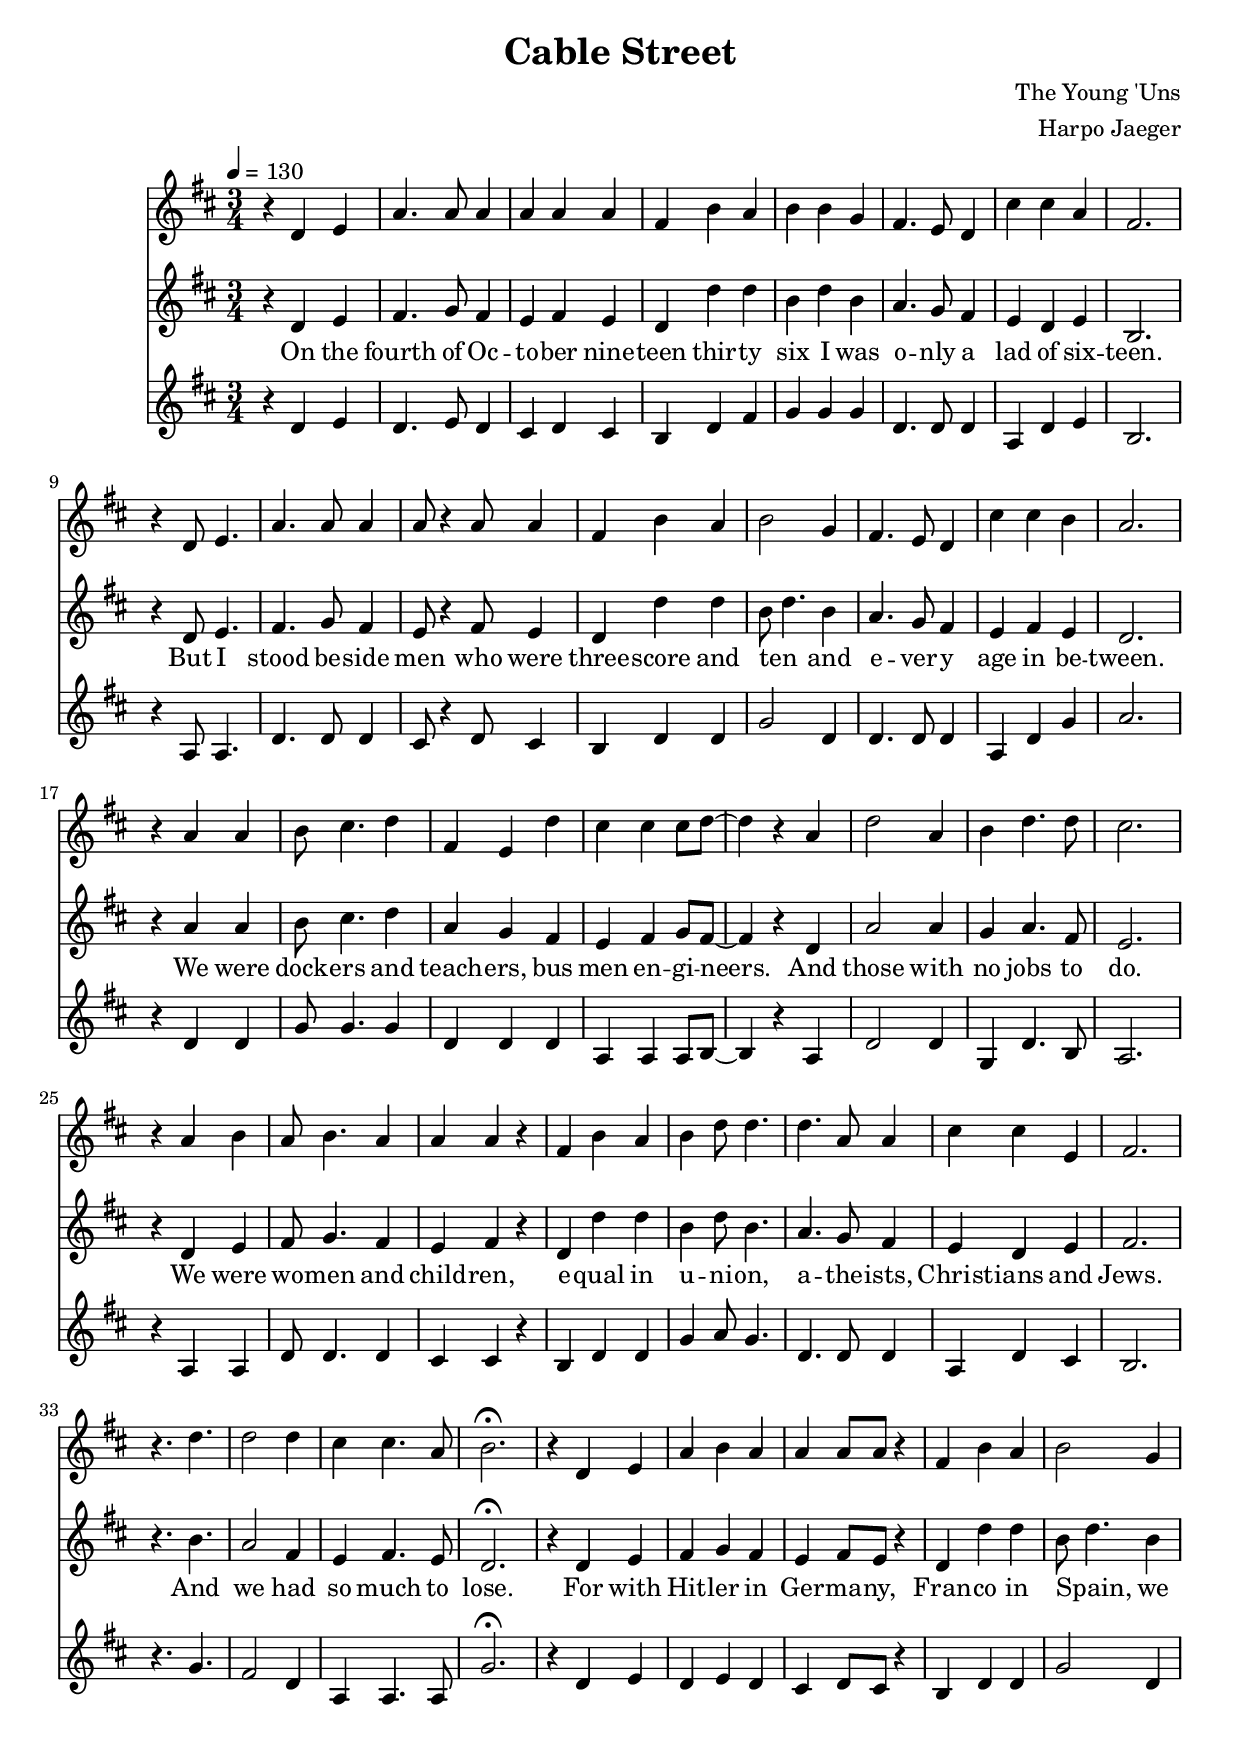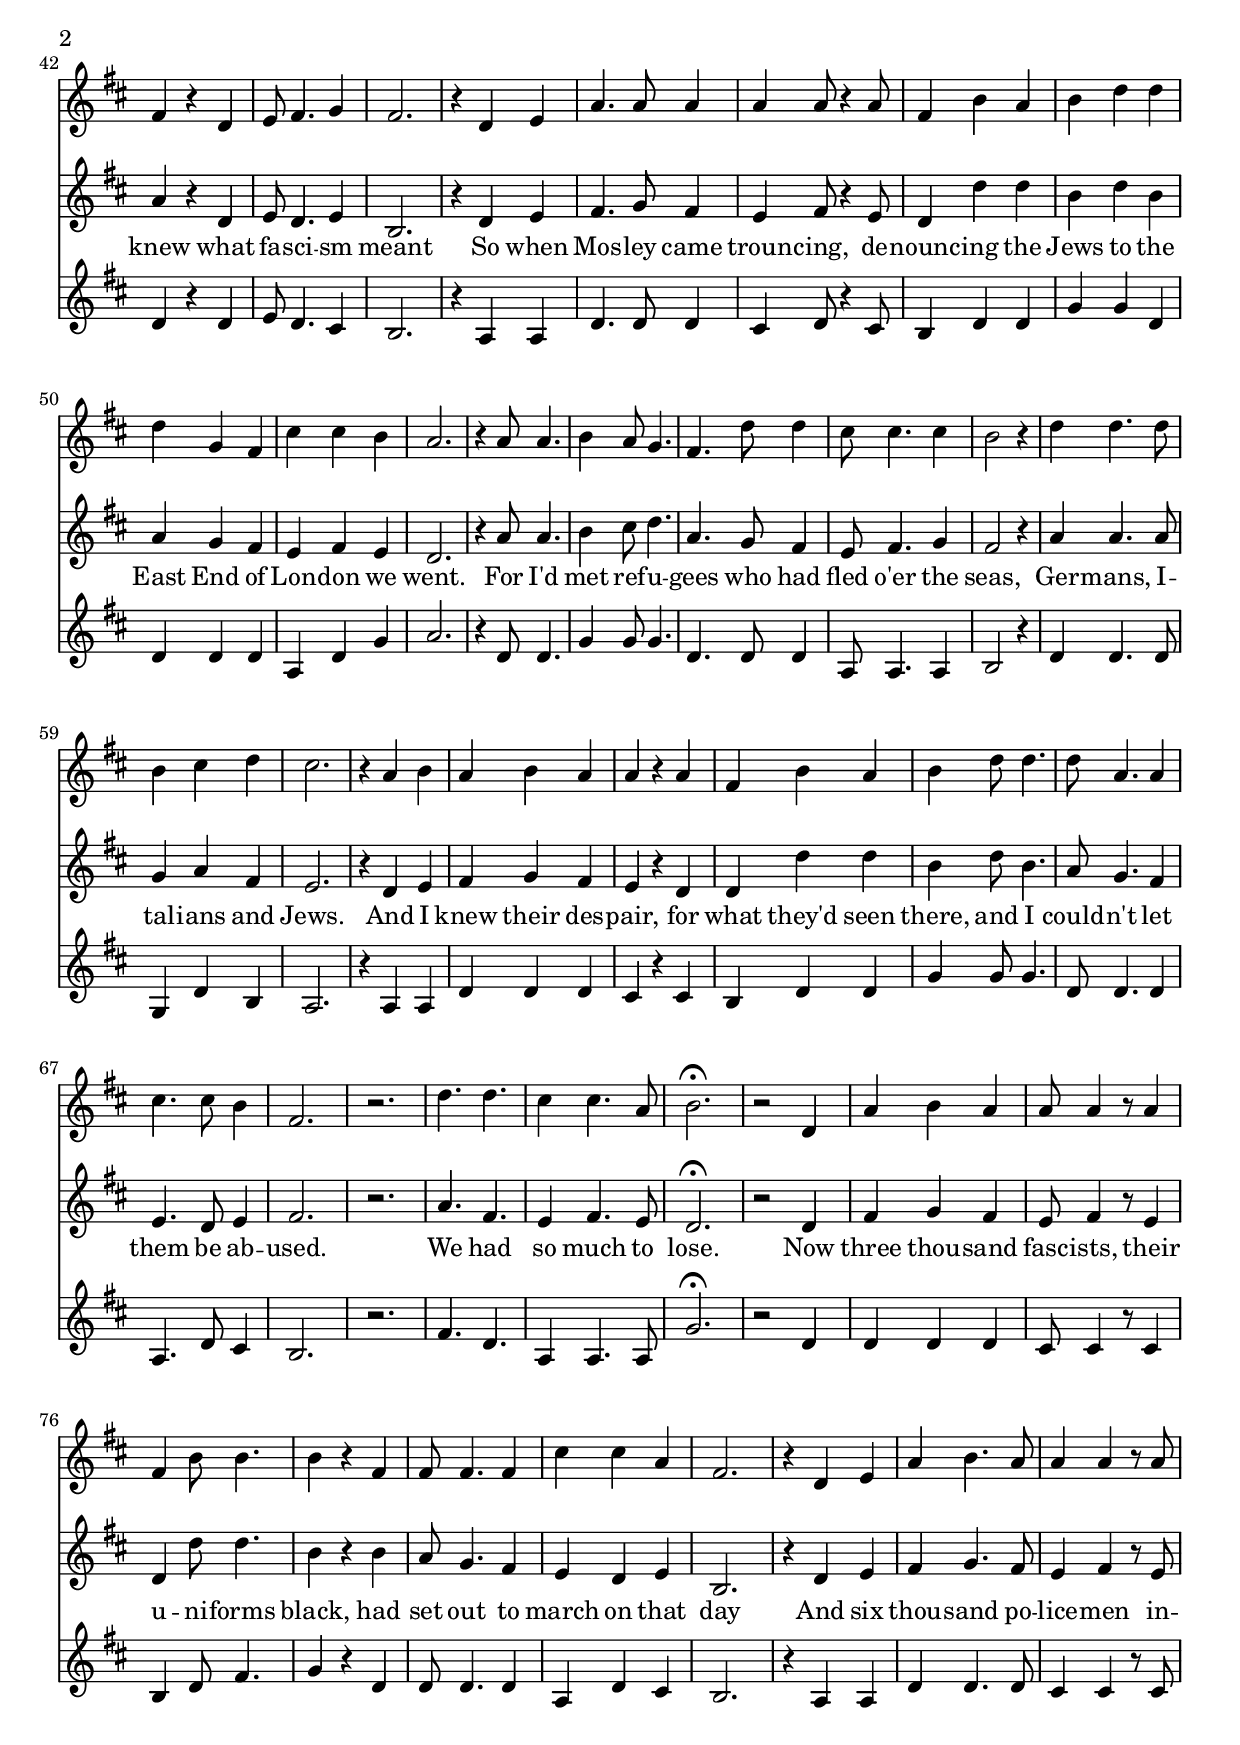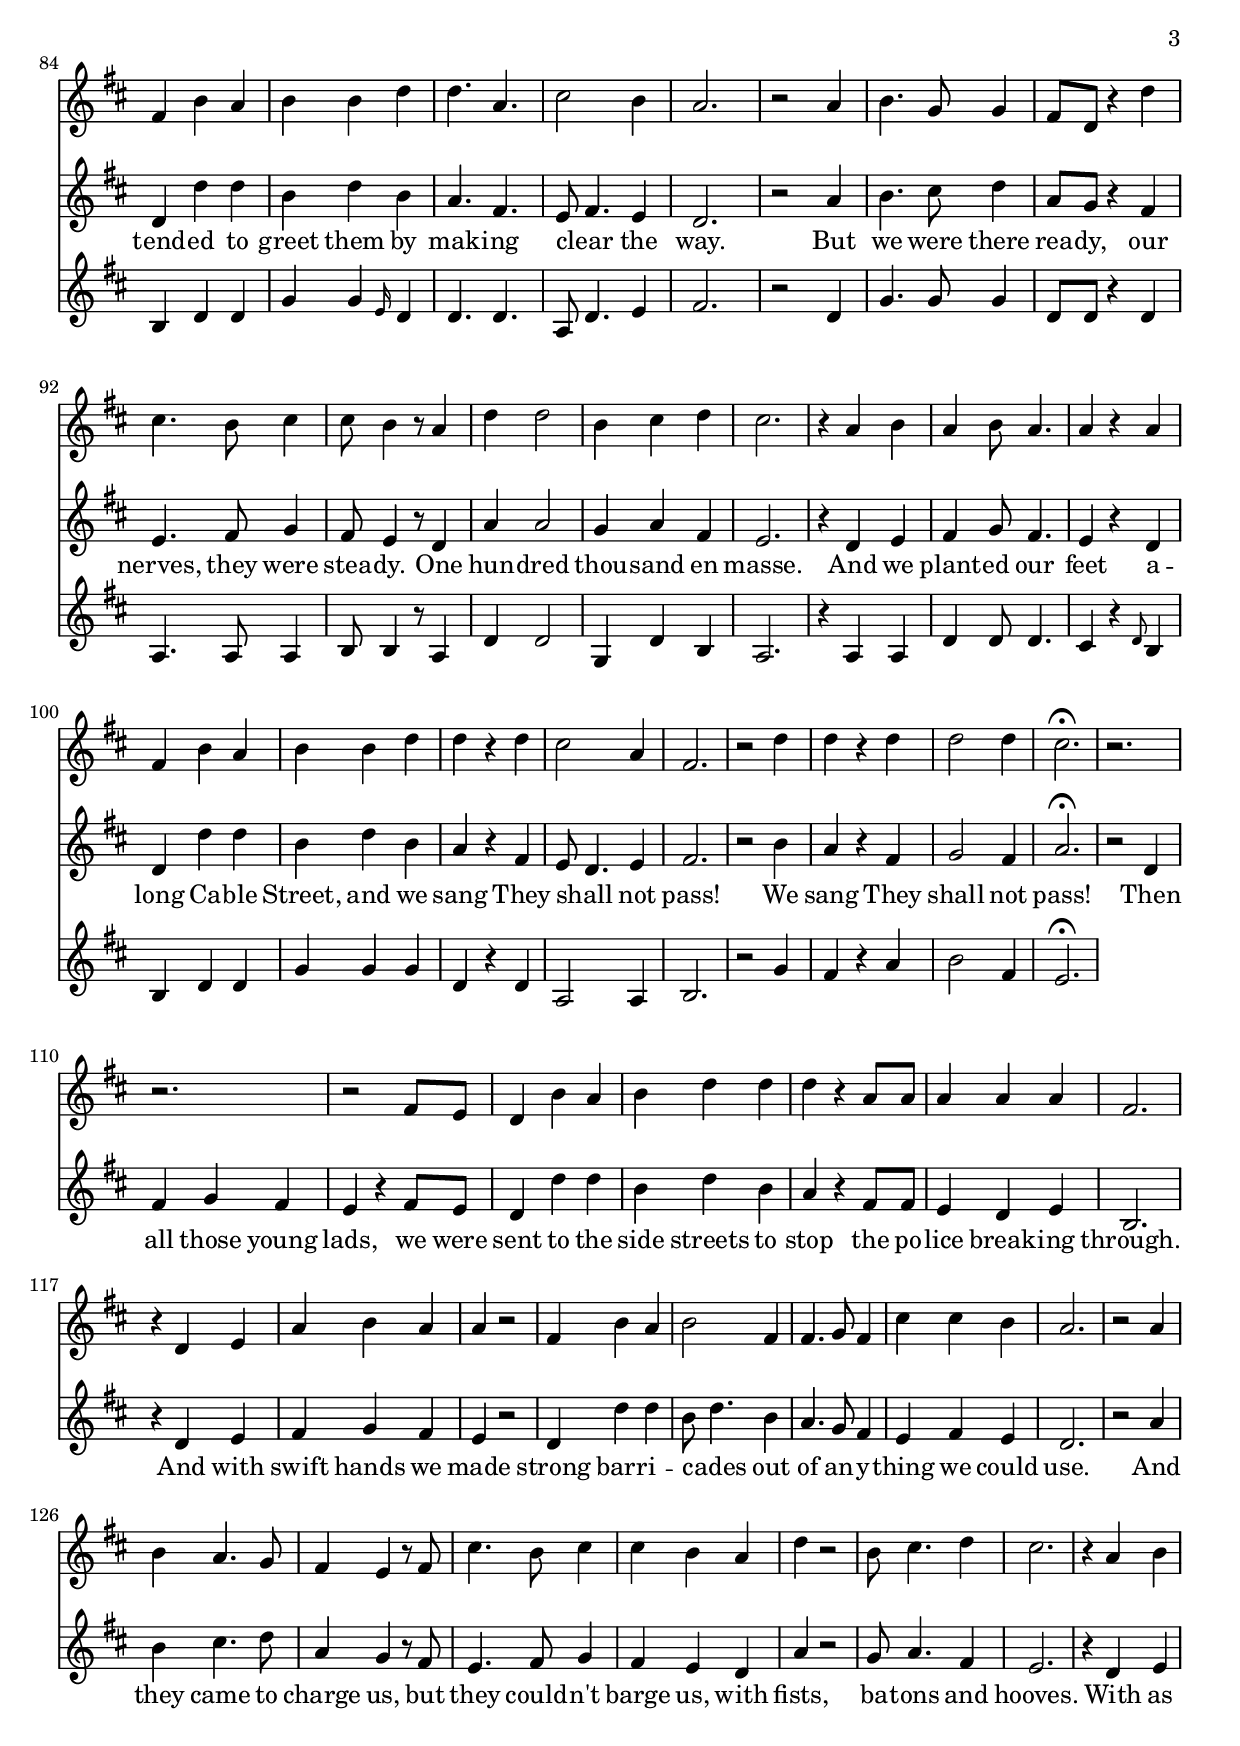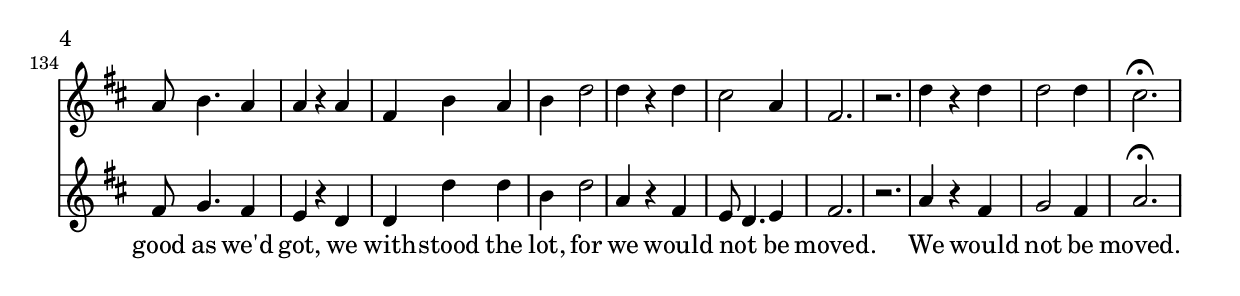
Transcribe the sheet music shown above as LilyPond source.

\version "2.18.2"
\header {
  title = "Cable Street"
  composer = "The Young 'Uns"
  arranger = "Harpo Jaeger"
}

verseone = \lyricmode {
  On the fourth of Oc -- to -- ber nine -- teen thir -- ty six I was o -- nly a lad of six -- teen. 
  But I stood be -- side men who were three -- score and ten and e -- ver -- y age in be -- tween.
  We were dock -- ers and teach -- ers, bus men en -- gi -- neers. And those with no jobs to do.
  We were wo -- men and child -- ren, e -- qual in u -- ni -- on, a -- the -- ists, Christ -- ians and Jews.
  And we had so much to lose.
}

versetwo = \lyricmode {
  For with Hit -- ler in Ger -- ma -- ny, Fran -- co in Spain, we knew what fa -- sci -- sm meant
  So when Mos -- ley came troun -- cing, de -- nounc -- ing the Jews to the East End of Lon -- don we went.
  For I'd met ref -- u -- gees who had fled o'er the seas, Ger -- mans, I -- tal -- ians and Jews.
  And I knew their des -- pair, for what they'd seen there, and I could -- n't let them be ab -- used.
  We had so much to lose.
}

versethree = \lyricmode {
  Now three thou -- sand fasc -- ists, their u -- ni -- forms black, had set out to march on that day
  And six thou -- sand po -- lice -- men in -- tend -- ed to greet them by mak -- ing clear the way.
  But we were there rea -- dy, our nerves, they were stea -- dy. One hun -- dred thou -- sand en masse.
  And we plant -- ed our feet a -- long Ca -- ble Street, and we sang They shall not pass!
  We sang They shall not pass!
}

versefour = \lyricmode {
  Then all those young lads, we were sent to the side streets to stop the po -- lice break -- ing through.
  And with swift hands we made strong barr -- i -- cades out of an -- y -- thing we could use.
  And they came to charge us, but they could -- n't barge us, with fists, ba -- tons and hooves.
  With as good as we'd got, we with -- stood the lot, for we would not be moved.
  We would not be moved.
}

\score {
<<
\relative c'
\new Voice = alto {
  \key d \major
  r4 d e a4. a8 a4 a a a fis b a b b g fis4. e8 d4 cis' cis a fis2.
  r4 d8 e4. a4. a8 a4 a8 r4 a8 a4 fis b a b2 g4 fis4. e8 d4 cis' cis b a2.
  r4 a a b8 cis4. d4 fis, e d' cis cis cis8 d~d4 r4 a d2 a4 b d4. d8 cis 2.
  r4 a4 b a8 b4. a4 a a r fis b a b d8 d4. d a8 a4 cis cis e, fis2.
  r4. d'4. d2 d4 cis4 cis4. a8 b2.\fermata

  r4 d, e a4 b a a a8 a r4 fis b a b2 g4 fis r4 d e8 fis4. g4 fis2.
  r4 d e a4. a8 a4 a a8 r4 a8 fis4 b a b d d d g, fis cis' cis b a2.
  r4 a8 a4. b4 a8 g4. fis4. d'8 d4 cis8 cis4. cis4 b2 r4 d d4. d8 b4 cis d cis2.
  r4 a4 b a b a a r a fis b a b d8 d4. d8 a4. a4 cis4. cis8 b4 fis2.
  r2. d'4. d cis4 cis4. a8 b2.\fermata

  r2 d,4 a' b a a8 a4 r8 a4 fis b8 b4. b4 r fis fis8 fis4. fis4 cis' cis a fis2.
  r4 d e a b4. a8 a4 a r8 a fis4 b a b b d d4. a cis2 b4 a2.
  r2 a4 b4. g8 g4 fis8 d r4 d' cis4. b8 cis4 cis8 b4 r8 a4 d d2 b4 cis d cis2.
  r4 a b a b8 a4. a4 r a fis b a b b d d r d cis2 a4 fis2.
  r2 d'4 d r d d2 d4 cis2.\fermata

  r2. r2. r2 fis,8 e d4 b' a b d d d r a8 a a4 a a fis2.
  r4 d e a b a a r2 fis4 b a b2 fis4 fis4. g8 fis4 cis' cis b a2.
  r2 a4 b a4. g8 fis4 e r8 fis cis'4. b8 cis4 cis b a d r2 b8 cis4. d4 cis2.
  r4 a b a8 b4. a4 a r a fis b a b d2 d4 r d cis2 a4 fis2.
  r2. d'4 r d d2 d4 cis2.\fermata
}
\relative c' 
\new Voice = "tenor" {
  \key d \major
  \tempo 4 = 130
  \time 3/4
  \relative c,
  r4 d e fis4. g8 fis4 e fis e d d' d b d b4 a4. g8 fis4 e d e b2.
  r4 d8 e4. fis4. g8 fis4 e8 r4 fis8 e4 d d' d b8~d4. b4 a4. g8 fis4 e fis e d2.
  r4 a'4 a b8 cis4. d4 a g fis e fis g8 fis8~fis4 r d a'2 a4 g a4. fis8 e2. 
  r4 d e fis8 g4. fis4 e fis r d d' d b4 d8 b4. a4. g8 fis4 e d e fis2.
  r4. b4. a2 fis4 e fis4. e8 d2.\fermata

  r4 d e fis g fis e fis8 e r4 d d' d b8~d4. b4 a r d, e8 d4. e4 b2.
  r4 d e fis4. g8 fis4 e fis8 r4 e8 d4 d' d b d b4 a g fis e fis e d2.
  r4 a'8 a4. b4 cis8 d4. a4. g8 fis4 e8 fis4. g4 fis2 r4 a4 a4. a8 g4 a fis e2. 
  r4 d e fis g fis e r d d d' d b d8 b4. a8 g4. fis4 e4. d8 e4 fis2.
  r2. a4. fis e4 fis4. e8 d2.\fermata

  r2 d4 fis g fis e8 fis4 r8 e4 d d'8 d4. b4 r b a8 g4. fis4 e d e b2.
  r4 d4 e fis g4. fis8 e4 fis r8 e d4 d' d b d b a4. fis e8~fis4. e4 d2.
  r2 a'4 b4. cis8 d4 a8 g r4 fis e4. fis8 g4 fis8 e4 r8 d4 a'4 a2 g4 a fis e2.
  r4 d e fis g8 fis4. e4 r d d d' d b d b a r fis e8~ d4. e4 fis2.
  r2 b4 a r fis g2 fis4 a2.\fermata

  r2 d,4 fis g fis e r fis8 e d4 d' d b d b a r fis8 fis e4 d e b2.
  r4 d e fis g fis e r2 d4 d' d b8~d4. b4 a4. g8 fis4 e fis e d2.
  r2 a'4 b cis4. d8 a4 g r8 fis e4. fis8 g4 fis e d a' r2 g8 a4. fis4 e2.
  r4 d e fis8 g4. fis4 e r d d d' d b d2 a4 r fis e8~d4. e4 fis2.
  r2. a4 r fis g2 fis4 a2.\fermata
  
}
\new Lyrics \lyricsto "tenor" {
\verseone
\versetwo
\versethree
\versefour
}
\relative c'
\new Voice = bass {
  \key d \major
  r4 d e d4. e8 d4 cis d cis b d fis g g g d4. d8 d4 a4 d e b2.
  r4 a8 a4. d4. d8 d4 cis8 r4 d8 cis4 b d d g2 d4 d4. d8 d4 a d g a2.
  r4 d, d g8 g4. g4 d d d a a a8 b8~b4 r4 a d2 d4 g, d'4. b8 a2.
  r4 a a d8 d4. d4 cis cis r4 b d d g a8 g4. d4. d8 d4 a d cis b2.
  r4. g'4. fis2 d4 a a4. a8 g'2.\fermata

  r4 d e d e d cis d8 cis r4 b d d g2 d4 d r d e8 d4. cis4 b2.
  r4 a a d4. d8 d4 cis d8 r4 cis8 b4 d d g g d d d d a d g a2.
  r4 d,8 d4. g4 g8 g4. d d8 d4 a8 a4. a4 b2 r4 d4 d4. d8 g,4 d' b a2.
  r4 a a d d d cis r cis b d d g g8 g4. d8 d4. d4 a4. d8 cis4 b2.
  r2. fis'4. d a4 a4. a8 g'2.\fermata

  r2 d4 d d d cis8 cis4 r8 cis4 b4 d8 fis4. g4 r d d8 d4. d4 a d cis b2.
  r4 a a d d4. d8 cis4 cis r8 cis b4 d d g g \grace e16 d4 d4. d a8~d4. e4 fis2.
  r2 d4 g4. g8 g4 d8 d r4 d a4. a8 a4 b8 b4 r8 a4 d d2 g,4 d' b a2.
  r4 a a d d8 d4. cis4 r \grace d8 b4 b d d g g g d r d a2 a4 b2.
  r2 g'4 fis r a b2 fis4 e2.\fermata
}
>>
\layout { }
\midi { }
}

